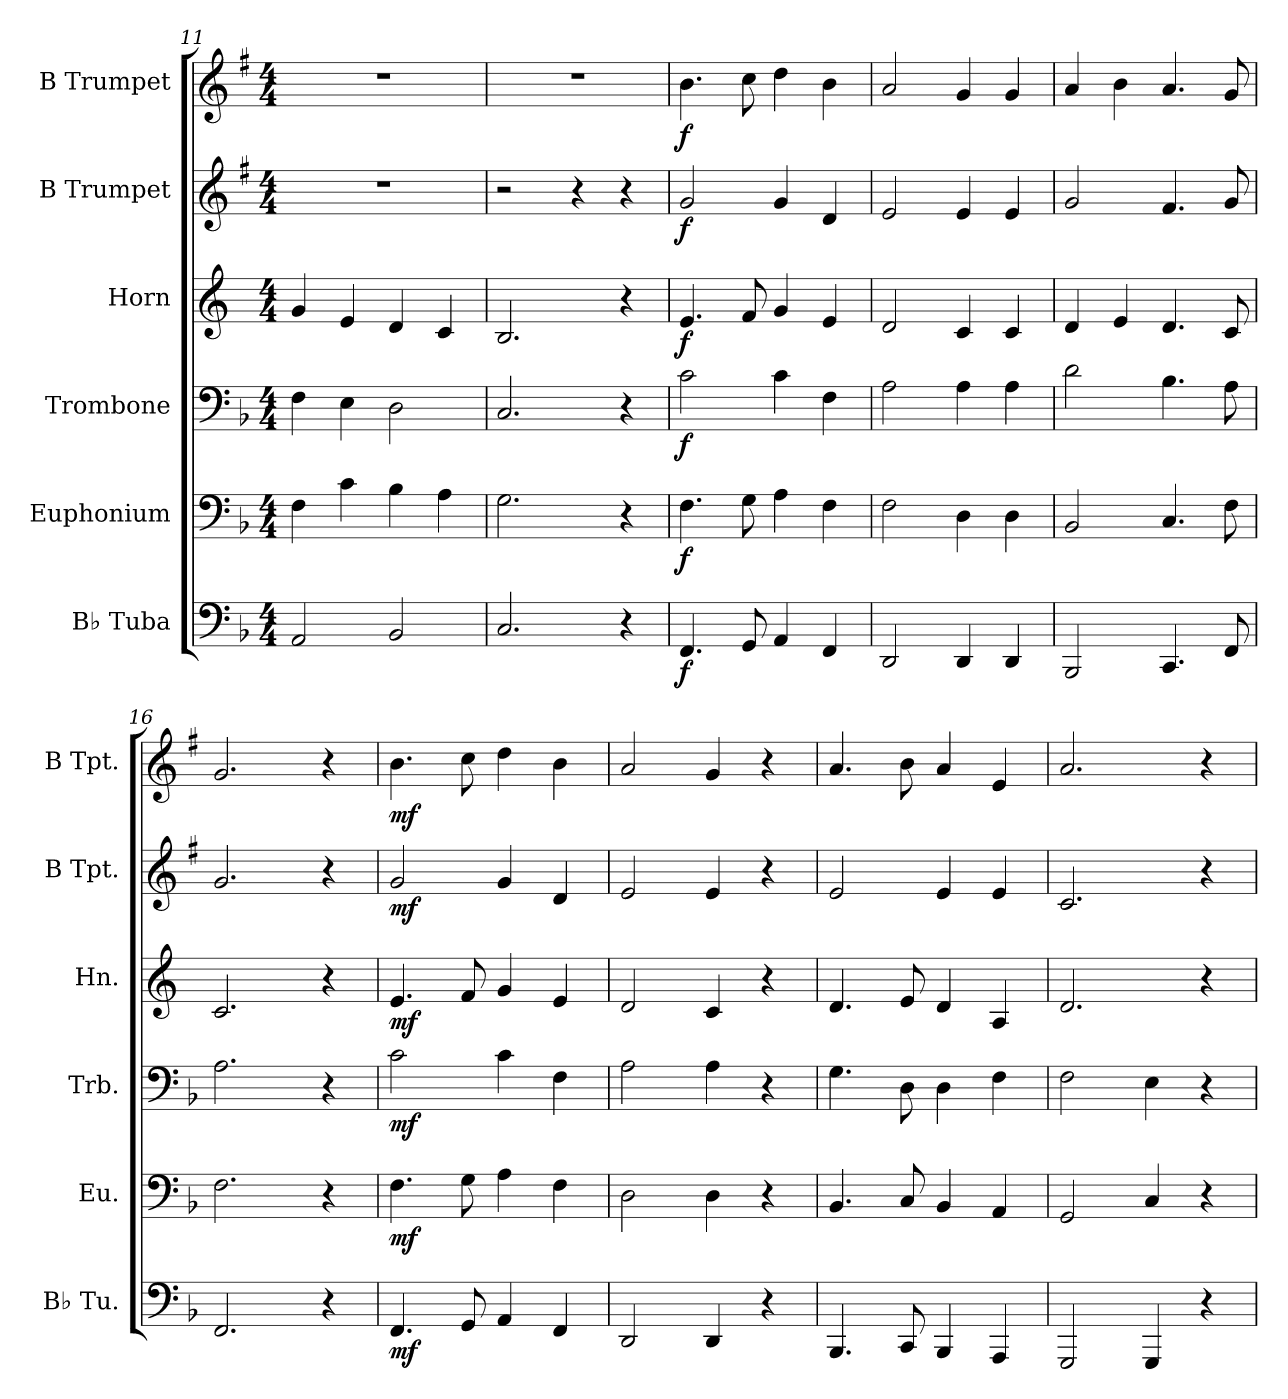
**kern	**dynam	**kern	**dynam	**kern	**dynam	**kern	**dynam	**kern	**dynam	**kern	**dynam
*part6	*part6	*part5	*part5	*part4	*part4	*part3	*part3	*part2	*part2	*part1	*part1
*staff6	*staff6	*staff5	*staff5	*staff4	*staff4	*staff3	*staff3	*staff2	*staff2	*staff1	*staff1
*I"B♭ Tuba	*	*I"Euphonium	*	*I"Trombone	*	*I"Horn	*	*I"B Trumpet	*	*I"B Trumpet	*
*I'B♭ Tu.	*	*I'Eu.	*	*I'Trb.	*	*I'Hn.	*	*I'B Tpt.	*	*I'B Tpt.	*
*clefF4	*	*clefF4	*	*clefF4	*	*clefG2	*	*clefG2	*	*clefG2	*
*	*	*	*	*	*	*ITrd4c7	*	*ITrd1c2	*	*ITrd1c2	*
*k[b-]	*	*k[b-]	*	*k[b-]	*	*k[b-]	*	*k[b-]	*	*k[b-]	*
*F:	*	*F:	*	*F:	*	*F:	*	*F:	*	*F:	*
*M4/4	*	*M4/4	*	*M4/4	*	*M4/4	*	*M4/4	*	*M4/4	*
=11	=11	=11	=11	=11	=11	=11	=11	=11	=11	=11	=11
2AA/	.	4F\	.	4F\	.	4c/	.	1r	.	1r	.
.	.	4c\	.	4E\	.	4A/	.	.	.	.	.
2BB-/	.	4B-\	.	2D\	.	4G/	.	.	.	.	.
.	.	4A\	.	.	.	4F/	.	.	.	.	.
=12	=12	=12	=12	=12	=12	=12	=12	=12	=12	=12	=12
2.C/	.	2.G\	.	2.C/	.	2.E/	.	2r	.	1r	.
.	.	.	.	.	.	.	.	4r	.	.	.
4r	.	4r	.	4r	.	4r	.	4r	.	.	.
=13	=13	=13	=13	=13	=13	=13	=13	=13	=13	=13	=13
!	!LO:DY:b	!	!LO:DY:b	!	!LO:DY:b	!	!LO:DY:b	!	!LO:DY:b	!	!LO:DY:b
4.FF/	f	4.F\	f	2c\	f	4.A/	f	2f/	f	4.a\	f
8GG/	.	8G\	.	.	.	8B-/	.	.	.	8b-\	.
4AA/	.	4A\	.	4c\	.	4c/	.	4f/	.	4cc\	.
4FF/	.	4F\	.	4F\	.	4A/	.	4c/	.	4a\	.
=14	=14	=14	=14	=14	=14	=14	=14	=14	=14	=14	=14
2DD/	.	2F\	.	2A\	.	2G/	.	2d/	.	2g/	.
4DD/	.	4D\	.	4A\	.	4F/	.	4d/	.	4f/	.
4DD/	.	4D\	.	4A\	.	4F/	.	4d/	.	4f/	.
=15	=15	=15	=15	=15	=15	=15	=15	=15	=15	=15	=15
2BBB-/	.	2BB-/	.	2d\	.	4G/	.	2f/	.	4g/	.
.	.	.	.	.	.	4A/	.	.	.	4a\	.
4.CC/	.	4.C/	.	4.B-\	.	4.G/	.	4.e/	.	4.g/	.
8FF/	.	8F\	.	8A\	.	8F/	.	8f/	.	8f/	.
=16	=16	=16	=16	=16	=16	=16	=16	=16	=16	=16	=16
2.FF/	.	2.F\	.	2.A\	.	2.F/	.	2.f/	.	2.f/	.
4r	.	4r	.	4r	.	4r	.	4r	.	4r	.
!!LO:LB:g=z
=17	=17	=17	=17	=17	=17	=17	=17	=17	=17	=17	=17
!	!LO:DY:b	!	!LO:DY:b	!	!LO:DY:b	!	!LO:DY:b	!	!LO:DY:b	!	!LO:DY:b
4.FF/	mf	4.F\	mf	2c\	mf	4.A/	mf	2f/	mf	4.a\	mf
8GG/	.	8G\	.	.	.	8B-/	.	.	.	8b-\	.
4AA/	.	4A\	.	4c\	.	4c/	.	4f/	.	4cc\	.
4FF/	.	4F\	.	4F\	.	4A/	.	4c/	.	4a\	.
=18	=18	=18	=18	=18	=18	=18	=18	=18	=18	=18	=18
2DD/	.	2D\	.	2A\	.	2G/	.	2d/	.	2g/	.
4DD/	.	4D\	.	4A\	.	4F/	.	4d/	.	4f/	.
4r	.	4r	.	4r	.	4r	.	4r	.	4r	.
=19	=19	=19	=19	=19	=19	=19	=19	=19	=19	=19	=19
4.BBB-/	.	4.BB-/	.	4.G\	.	4.G/	.	2d/	.	4.g/	.
8CC/	.	8C/	.	8D\	.	8A/	.	.	.	8a\	.
4BBB-/	.	4BB-/	.	4D\	.	4G/	.	4d/	.	4g/	.
4AAA/	.	4AA/	.	4F\	.	4D/	.	4d/	.	4d/	.
=20	=20	=20	=20	=20	=20	=20	=20	=20	=20	=20	=20
2GGG/	.	2GG/	.	2F\	.	2.G/	.	2.B-/	.	2.g/	.
4GGG/	.	4C/	.	4E\	.	.	.	.	.	.	.
4r	.	4r	.	4r	.	4r	.	4r	.	4r	.
=	=	=	=	=	=	=	=	=	=	=	=
*-	*-	*-	*-	*-	*-	*-	*-	*-	*-	*-	*-
